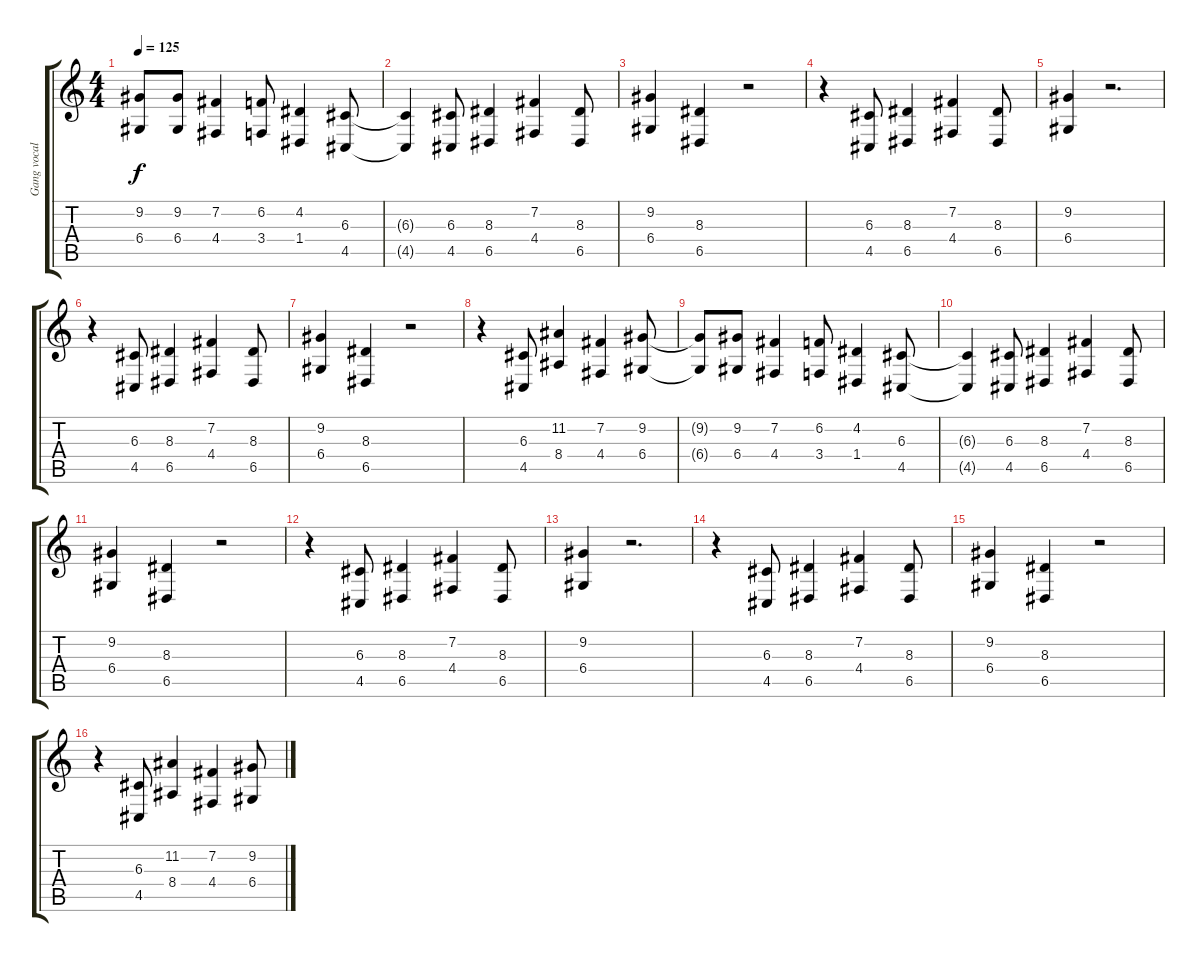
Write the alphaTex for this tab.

\track ("Gang vocals" "Gang vocal") {instrument choiraahs}
\staff {score tabs}
\tuning (E4 B3 G3 D3 A2 E2) {hide}
\ts (4 4)
\tempo 125
\clef g2
\ks c
(9.2{t} 6.4{t}).8{dy f} (9.2 6.4).8 (7.2 4.4).4 (6.2 3.4).8 (4.2 1.4).4 (6.3 4.5).8 |
(6.3{t} 4.5{t}).4 (6.3 4.5).8 (8.3 6.5).4 (7.2 4.4).4 (8.3 6.5).8 |
(9.2 6.4).4 (8.3 6.5).4 r.2 |
r.4 (6.3 4.5).8 (8.3 6.5).4 (7.2 4.4).4 (8.3 6.5).8 |
(9.2 6.4).4 r.2{d} |
r.4 (6.3 4.5).8 (8.3 6.5).4 (7.2 4.4).4 (8.3 6.5).8 |
(9.2 6.4).4 (8.3 6.5).4 r.2 |
r.4 (6.3 4.5).8 (11.2 8.4).4 (7.2 4.4).4 (9.2 6.4).8 |
(9.2{t} 6.4{t}).8 (9.2 6.4).8 (7.2 4.4).4 (6.2 3.4).8 (4.2 1.4).4 (6.3 4.5).8 |
(6.3{t} 4.5{t}).4 (6.3 4.5).8 (8.3 6.5).4 (7.2 4.4).4 (8.3 6.5).8 |
(9.2 6.4).4 (8.3 6.5).4 r.2 |
r.4 (6.3 4.5).8 (8.3 6.5).4 (7.2 4.4).4 (8.3 6.5).8 |
(9.2 6.4).4 r.2{d} |
r.4 (6.3 4.5).8 (8.3 6.5).4 (7.2 4.4).4 (8.3 6.5).8 |
(9.2 6.4).4 (8.3 6.5).4 r.2 |
r.4 (6.3 4.5).8 (11.2 8.4).4 (7.2 4.4).4 (9.2 6.4).8
